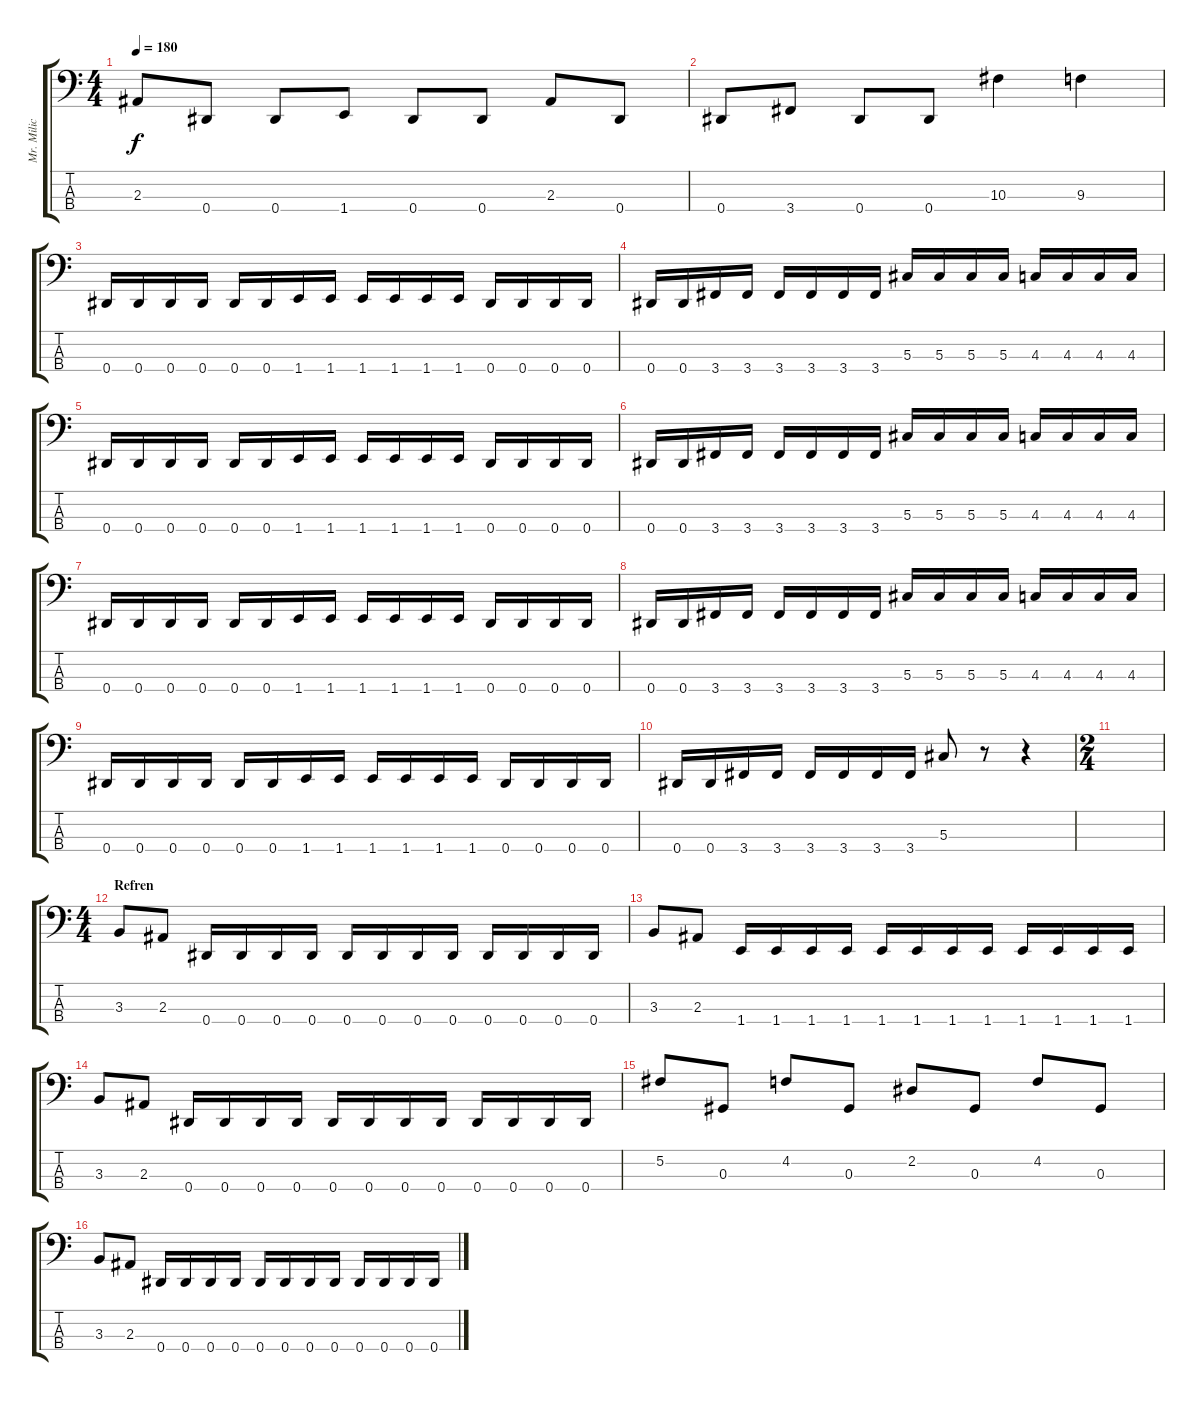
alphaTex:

\track ("Mr. Milic" "Mr. Milic") {instrument electricbasspick}
\staff {score tabs}
\tuning (Gb2 Db2 Ab1 Eb1) {hide}
\ts (4 4)
\tempo 180
\clef f4
\ks c
2.3.8{dy f} 0.4.8 0.4.8 1.4.8 0.4.8 0.4.8 2.3.8 0.4.8 |
0.4.8 3.4.8 0.4.8 0.4.8 10.3.4 9.3.4 |
0.4.16 0.4.16 0.4.16 0.4.16 0.4.16 0.4.16 1.4.16 1.4.16 1.4.16 1.4.16 1.4.16 1.4.16 0.4.16 0.4.16 0.4.16 0.4.16 |
0.4.16 0.4.16 3.4.16 3.4.16 3.4.16 3.4.16 3.4.16 3.4.16 5.3.16 5.3.16 5.3.16 5.3.16 4.3.16 4.3.16 4.3.16 4.3.16 |
0.4.16 0.4.16 0.4.16 0.4.16 0.4.16 0.4.16 1.4.16 1.4.16 1.4.16 1.4.16 1.4.16 1.4.16 0.4.16 0.4.16 0.4.16 0.4.16 |
0.4.16 0.4.16 3.4.16 3.4.16 3.4.16 3.4.16 3.4.16 3.4.16 5.3.16 5.3.16 5.3.16 5.3.16 4.3.16 4.3.16 4.3.16 4.3.16 |
0.4.16 0.4.16 0.4.16 0.4.16 0.4.16 0.4.16 1.4.16 1.4.16 1.4.16 1.4.16 1.4.16 1.4.16 0.4.16 0.4.16 0.4.16 0.4.16 |
0.4.16 0.4.16 3.4.16 3.4.16 3.4.16 3.4.16 3.4.16 3.4.16 5.3.16 5.3.16 5.3.16 5.3.16 4.3.16 4.3.16 4.3.16 4.3.16 |
0.4.16 0.4.16 0.4.16 0.4.16 0.4.16 0.4.16 1.4.16 1.4.16 1.4.16 1.4.16 1.4.16 1.4.16 0.4.16 0.4.16 0.4.16 0.4.16 |
0.4.16 0.4.16 3.4.16 3.4.16 3.4.16 3.4.16 3.4.16 3.4.16 5.3.8 r.8 r.4 |
\ts (2 4)
|
\ts (4 4)
\section ("" "Refren")
3.3.8 2.3.8 0.4.16 0.4.16 0.4.16 0.4.16 0.4.16 0.4.16 0.4.16 0.4.16 0.4.16 0.4.16 0.4.16 0.4.16 |
3.3.8 2.3.8 1.4.16 1.4.16 1.4.16 1.4.16 1.4.16 1.4.16 1.4.16 1.4.16 1.4.16 1.4.16 1.4.16 1.4.16 |
3.3.8 2.3.8 0.4.16 0.4.16 0.4.16 0.4.16 0.4.16 0.4.16 0.4.16 0.4.16 0.4.16 0.4.16 0.4.16 0.4.16 |
5.2.8 0.3.8 4.2.8 0.3.8 2.2.8 0.3.8 4.2.8 0.3.8 |
3.3.8 2.3.8 0.4.16 0.4.16 0.4.16 0.4.16 0.4.16 0.4.16 0.4.16 0.4.16 0.4.16 0.4.16 0.4.16 0.4.16
